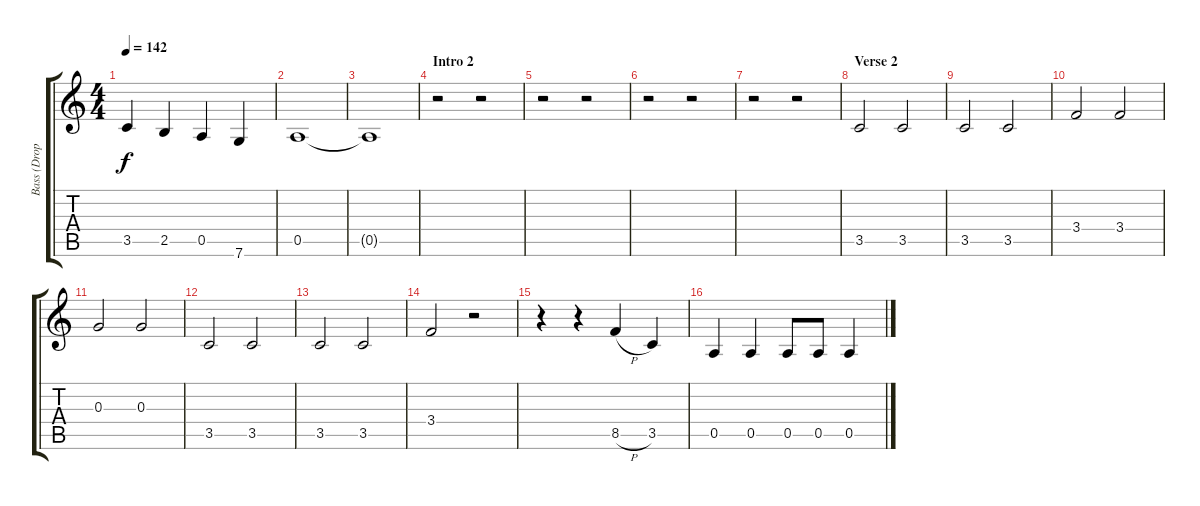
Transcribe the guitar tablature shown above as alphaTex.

\track ("Bass (Drop C)" "Bass (Drop") {instrument electricbasspick}
\staff {score tabs}
\tuning (E4 B3 G3 D3 A2 C2) {hide}
\ts (4 4)
\tempo 142
\clef g2
\ks c
3.5.4{dy f} 2.5.4 0.5.4 7.6.4 |
0.5.1 |
0.5{t}.1 |
\section ("" "Intro 2")
r.2 r.2 |
r.2 r.2 |
r.2 r.2 |
r.2 r.2 |
\section ("" "Verse 2")
3.5.2 3.5.2 |
3.5.2 3.5.2 |
3.4.2 3.4.2 |
0.3.2 0.3.2 |
3.5.2 3.5.2 |
3.5.2 3.5.2 |
3.4.2 r.2 |
r.4 r.4 8.5{h}.4 3.5.4 |
0.5.4 0.5.4 0.5.8 0.5.8 0.5.4
